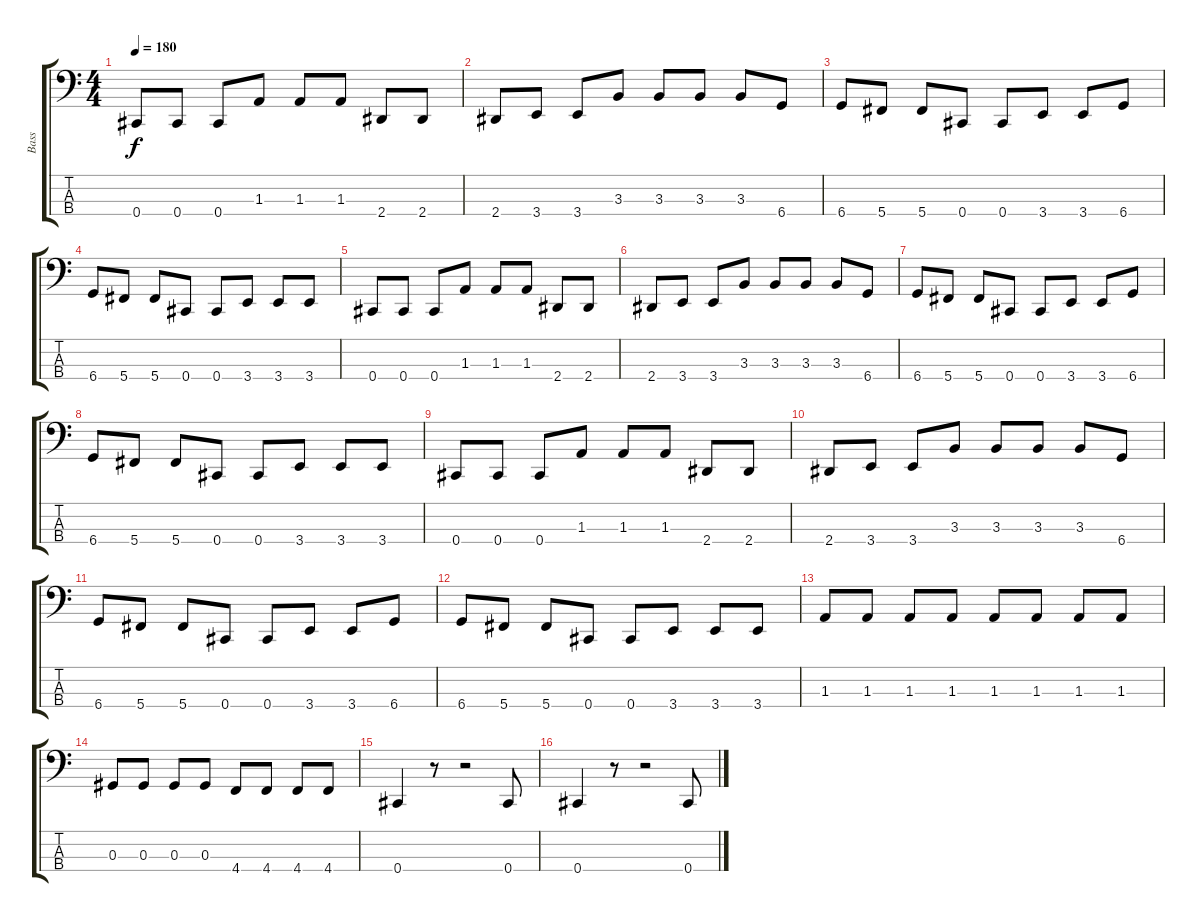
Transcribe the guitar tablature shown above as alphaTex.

\track ("Bass" "Bass") {instrument electricbassfinger}
\staff {score tabs}
\tuning (Gb2 Db2 Ab1 Db1) {hide}
\ts (4 4)
\tempo 180
\clef f4
\ks c
0.4.8{dy f} 0.4.8 0.4.8 1.3.8 1.3.8 1.3.8 2.4.8 2.4.8 |
2.4.8 3.4.8 3.4.8 3.3.8 3.3.8 3.3.8 3.3.8 6.4.8 |
6.4.8 5.4.8 5.4.8 0.4.8 0.4.8 3.4.8 3.4.8 6.4.8 |
6.4.8 5.4.8 5.4.8 0.4.8 0.4.8 3.4.8 3.4.8 3.4.8 |
0.4.8 0.4.8 0.4.8 1.3.8 1.3.8 1.3.8 2.4.8 2.4.8 |
2.4.8 3.4.8 3.4.8 3.3.8 3.3.8 3.3.8 3.3.8 6.4.8 |
6.4.8 5.4.8 5.4.8 0.4.8 0.4.8 3.4.8 3.4.8 6.4.8 |
6.4.8 5.4.8 5.4.8 0.4.8 0.4.8 3.4.8 3.4.8 3.4.8 |
0.4.8 0.4.8 0.4.8 1.3.8 1.3.8 1.3.8 2.4.8 2.4.8 |
2.4.8 3.4.8 3.4.8 3.3.8 3.3.8 3.3.8 3.3.8 6.4.8 |
6.4.8 5.4.8 5.4.8 0.4.8 0.4.8 3.4.8 3.4.8 6.4.8 |
6.4.8 5.4.8 5.4.8 0.4.8 0.4.8 3.4.8 3.4.8 3.4.8 |
1.3.8 1.3.8 1.3.8 1.3.8 1.3.8 1.3.8 1.3.8 1.3.8 |
0.3.8 0.3.8 0.3.8 0.3.8 4.4.8 4.4.8 4.4.8 4.4.8 |
0.4.4 r.8 r.2 0.4.8 |
0.4.4 r.8 r.2 0.4.8
